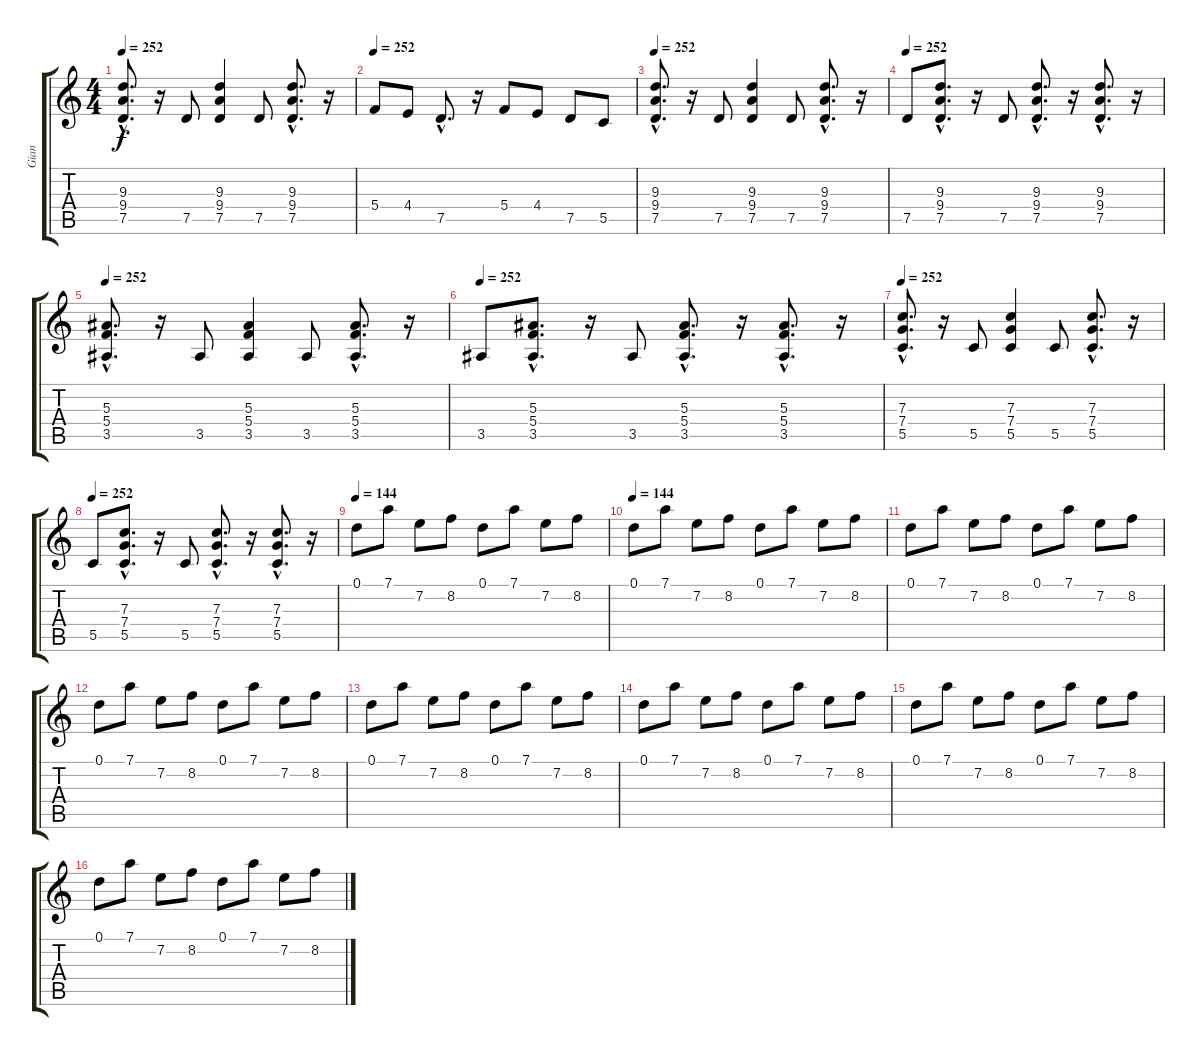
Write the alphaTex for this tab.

\track ("Gian" "Gian") {instrument distortionguitar}
\staff {score tabs}
\tuning (D4 A3 F3 C3 G2 D2) {hide}
\ts (4 4)
\tempo 252
\clef g2
\ks c
(9.3{hac} 9.4{hac} 7.5{hac}).8{d dy f} r.16 7.5.8 (9.3 9.4 7.5).4 7.5.8 (9.3{hac} 9.4{hac} 7.5{hac}).8{d} r.16 |
\tempo 252
5.4.8 4.4.8 7.5{hac}.8{d} r.16 5.4.8 4.4.8 7.5.8 5.5.8 |
\tempo 252
(9.3{hac} 9.4{hac} 7.5{hac}).8{d} r.16 7.5.8 (9.3 9.4 7.5).4 7.5.8 (9.3{hac} 9.4{hac} 7.5{hac}).8{d} r.16 |
\tempo 252
7.5.8 (9.3{hac} 9.4{hac} 7.5{hac}).8{d} r.16 7.5.8 (9.3{hac} 9.4{hac} 7.5{hac}).8{d} r.16 (9.3{hac} 9.4{hac} 7.5{hac}).8{d} r.16 |
\tempo 252
(5.3{hac} 5.4{hac} 3.5{hac}).8{d} r.16 3.5.8 (5.3 5.4 3.5).4 3.5.8 (5.3{hac} 5.4{hac} 3.5{hac}).8{d} r.16 |
\tempo 252
3.5.8 (5.3{hac} 5.4{hac} 3.5{hac}).8{d} r.16 3.5.8 (5.3{hac} 5.4{hac} 3.5{hac}).8{d} r.16 (5.3{hac} 5.4{hac} 3.5{hac}).8{d} r.16 |
\tempo 252
(7.3{hac} 7.4{hac} 5.5{hac}).8{d} r.16 5.5.8 (7.3 7.4 5.5).4 5.5.8 (7.3{hac} 7.4{hac} 5.5{hac}).8{d} r.16 |
\tempo 252
5.5.8 (7.3{hac} 7.4{hac} 5.5{hac}).8{d} r.16 5.5.8 (7.3{hac} 7.4{hac} 5.5{hac}).8{d} r.16 (7.3{hac} 7.4{hac} 5.5{hac}).8{d} r.16 |
\tempo 144
0.1.8 7.1.8 7.2.8 8.2.8 0.1.8 7.1.8 7.2.8 8.2.8 |
\tempo 144
0.1.8 7.1.8 7.2.8 8.2.8 0.1.8 7.1.8 7.2.8 8.2.8 |
0.1.8 7.1.8 7.2.8 8.2.8 0.1.8 7.1.8 7.2.8 8.2.8 |
0.1.8 7.1.8 7.2.8 8.2.8 0.1.8 7.1.8 7.2.8 8.2.8 |
0.1.8 7.1.8 7.2.8 8.2.8 0.1.8 7.1.8 7.2.8 8.2.8 |
0.1.8 7.1.8 7.2.8 8.2.8 0.1.8 7.1.8 7.2.8 8.2.8 |
0.1.8 7.1.8 7.2.8 8.2.8 0.1.8 7.1.8 7.2.8 8.2.8 |
0.1.8 7.1.8 7.2.8 8.2.8 0.1.8 7.1.8 7.2.8 8.2.8
